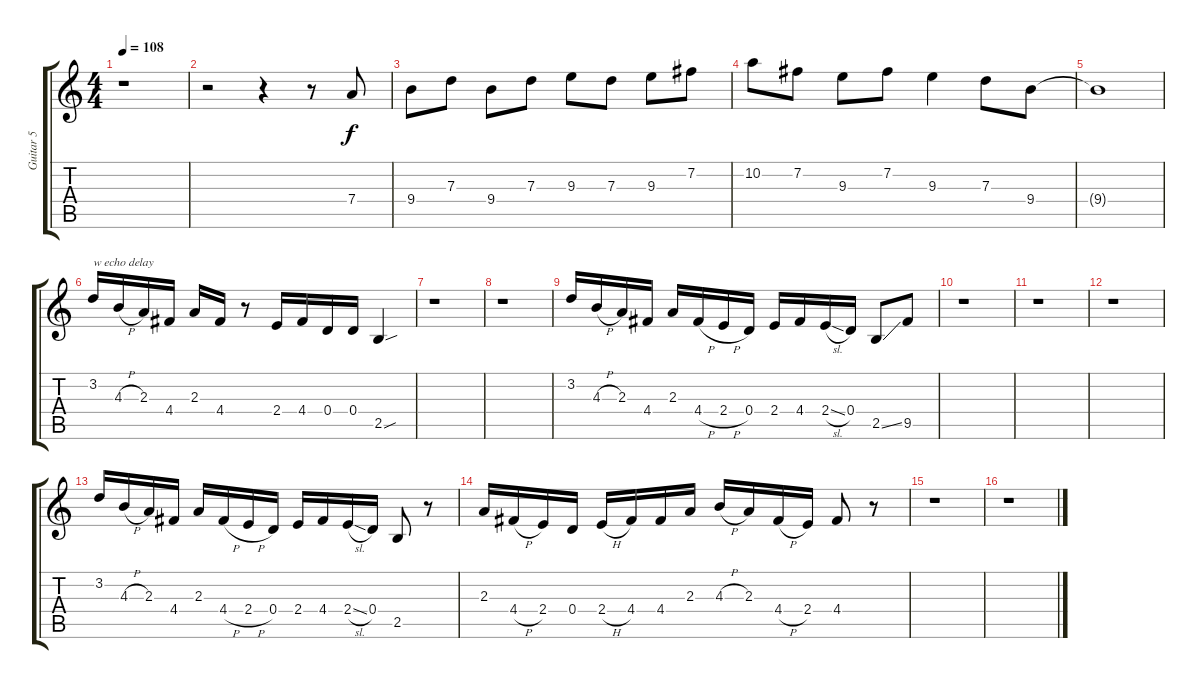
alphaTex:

\track ("Guitar 5" "Guitar 5") {instrument distortionguitar}
\staff {score tabs}
\tuning (E4 B3 G3 D3 A2 E2) {hide}
\ts (4 4)
\tempo 108
\clef g2
\ks c
r.1{dy f} |
r.2 r.4 r.8 7.4.8 |
9.4.8 7.3.8 9.4.8 7.3.8 9.3.8 7.3.8 9.3.8 7.2.8 |
10.2.8 7.2.8 9.3.8 7.2.8 9.3.4 7.3.8 9.4.8 |
9.4{t}.1 |
3.2.16{txt "w echo delay"} 4.3{h}.16 2.3.16 4.4.16 2.3.16 4.4.16 r.8 2.4.16 4.4.16 0.4.16 0.4.16 2.5{sou}.4 |
r.1 |
r.1 |
3.2.16 4.3{h}.16 2.3.16 4.4.16 2.3.16 4.4{h}.16 2.4{h}.16 0.4.16 2.4.16 4.4.16 2.4{sl}.16 0.4.16 2.5{ss}.8 9.5.8 |
r.1 |
r.1 |
r.1 |
3.2.16 4.3{h}.16 2.3.16 4.4.16 2.3.16 4.4{h}.16 2.4{h}.16 0.4.16 2.4.16 4.4.16 2.4{sl}.16 0.4.16 2.5.8 r.8 |
2.3.16 4.4{h}.16 2.4.16 0.4.16 2.4{h}.16 4.4.16 4.4.16 2.3.16 4.3{h}.16 2.3.16 4.4{h}.16 2.4.16 4.4.8 r.8 |
r.1 |
r.1
